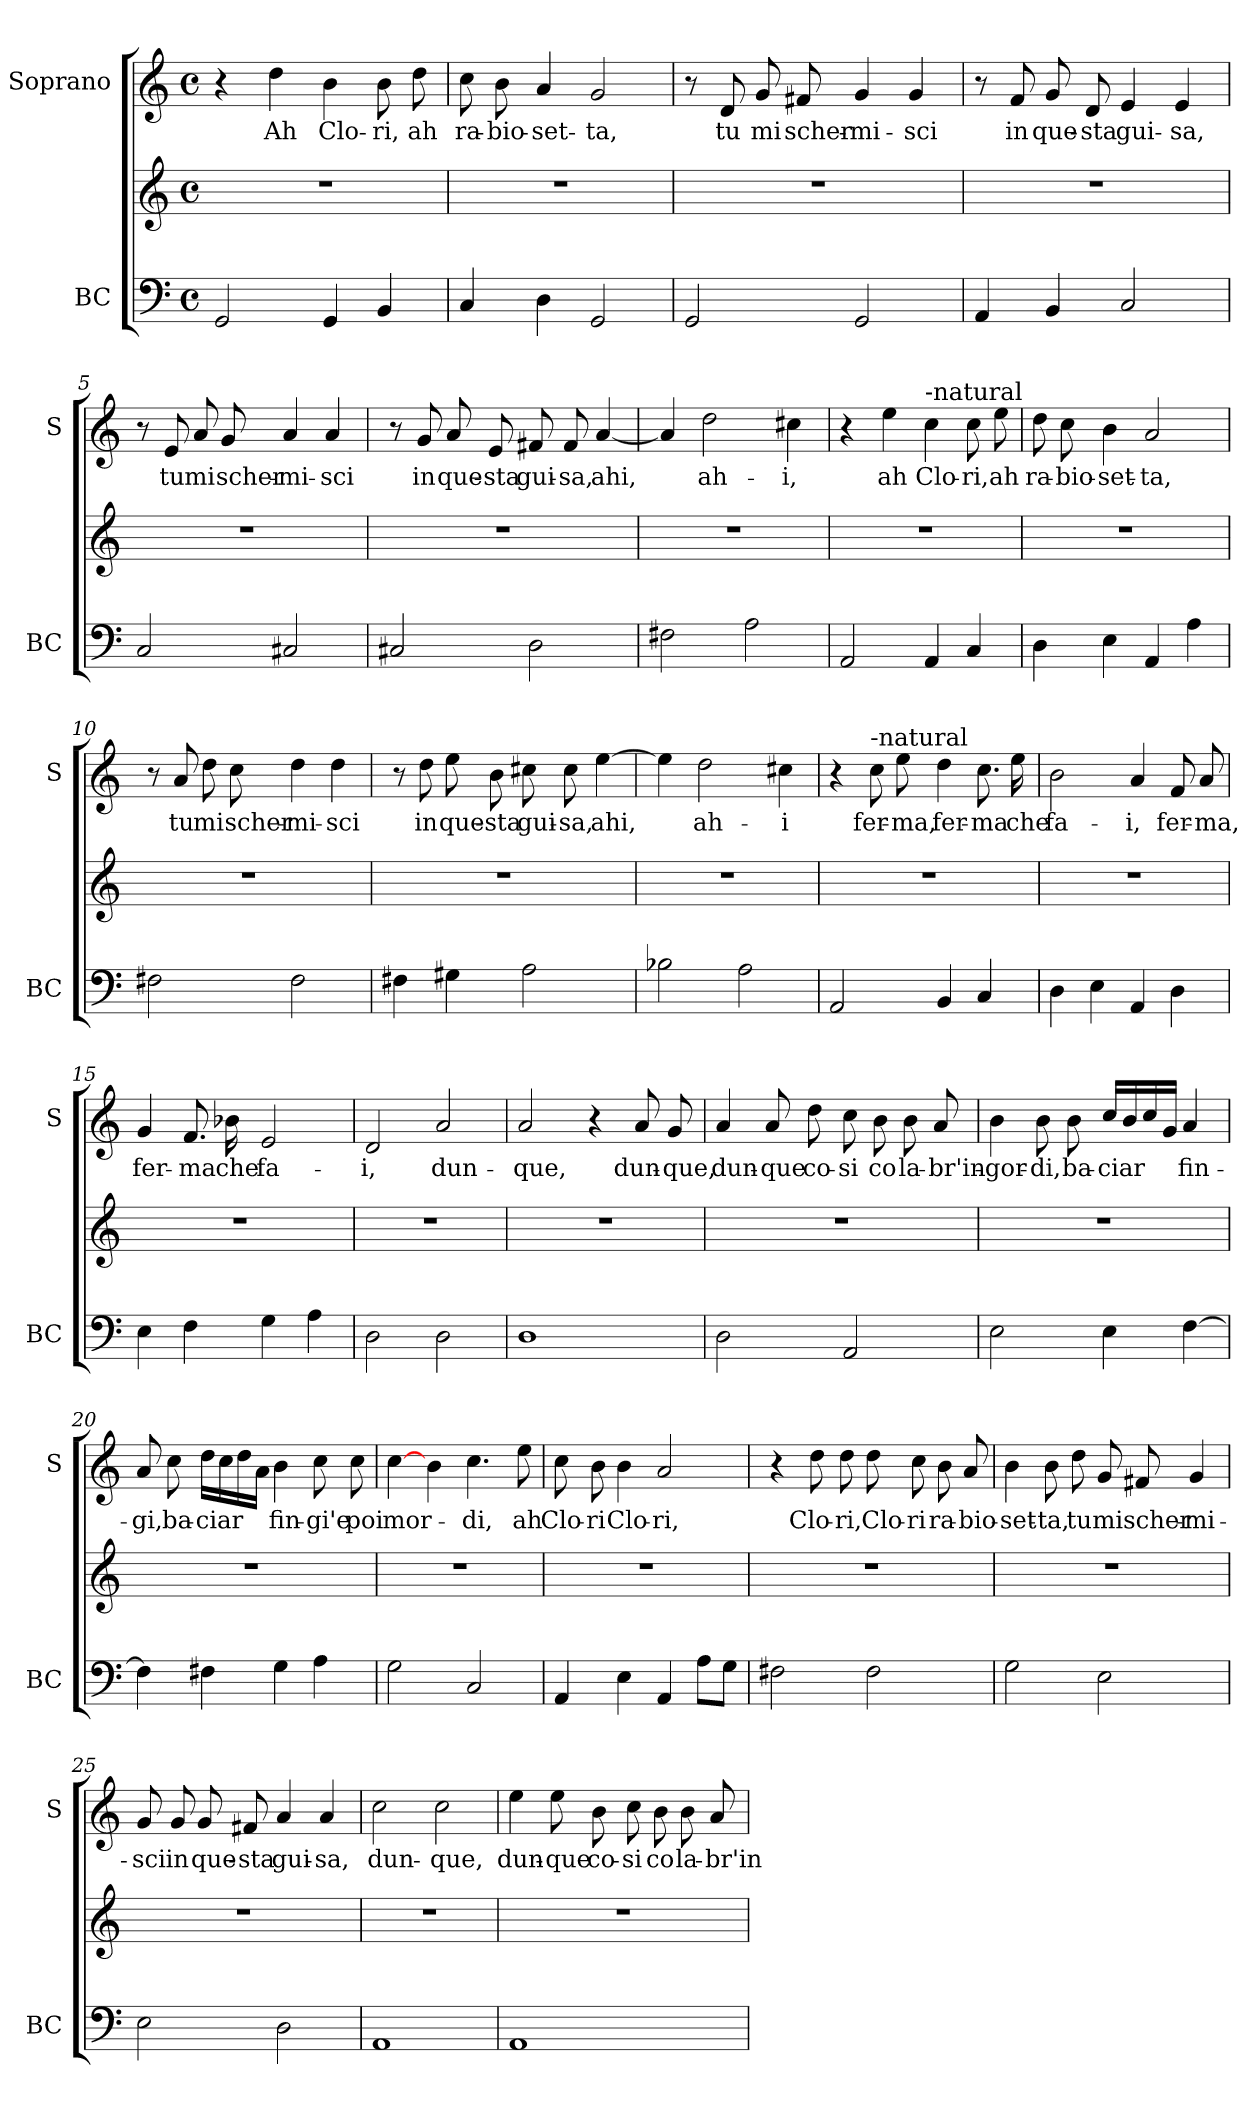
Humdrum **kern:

**kern	**kern	**kern	**text
*part2	*part2	*part1	*part1
*staff3	*staff2	*staff1	*staff1
*I"BC	*	*I"Soprano	*
*I'BC	*	*I'S	*
*clefF4	*clefG2	*clefG2	*
*k[]	*k[]	*k[]	*
*C:	*C:	*C:	*
*M4/4	*M4/4	*M4/4	*
*met(c)	*met(c)	*met(c)	*
=1	=1	=1	=1
2GG/	1r	4r	.
!	!	!	!LO:LY:b
.	.	4dd\	Ah
!	!	!	!LO:LY:b
4GG/	.	4b\	Clo-
!	!	!	!LO:LY:b
4BB/	.	8b\	-ri,
!	!	!	!LO:LY:b
.	.	8dd\	ah
=2	=2	=2	=2
!	!	!	!LO:LY:b
4C/	1r	8cc\	ra-
!	!	!	!LO:LY:b
.	.	8b\	-bio-
!	!	!	!LO:LY:b
4D\	.	4a/	-set-
!	!	!	!LO:LY:b
2GG/	.	2g/	-ta,
=3	=3	=3	=3
2GG/	1r	8r	.
!	!	!	!LO:LY:b
.	.	8d/	tu
!	!	!	!LO:LY:b
.	.	8g/	mi
!	!	!	!LO:LY:b
.	.	8f#X/	scher-
!	!	!	!LO:LY:b
2GG/	.	4g/	-mi-
!	!	!	!LO:LY:b
.	.	4g/	-sci
=4	=4	=4	=4
4AA/	1r	8r	.
!	!	!	!LO:LY:b
.	.	8f/	in
!	!	!	!LO:LY:b
4BB/	.	8g/	que-
!	!	!	!LO:LY:b
.	.	8d/	-sta
!	!	!	!LO:LY:b
2C/	.	4e/	gui-
!	!	!	!LO:LY:b
.	.	4e/	-sa,
!!LO:LB:g=z
=5	=5	=5	=5
2C/	1r	8r	.
!	!	!	!LO:LY:b
.	.	8e/	tu
!	!	!	!LO:LY:b
.	.	8a/	mi
!	!	!	!LO:LY:b
.	.	8g/	scher-
!	!	!	!LO:LY:b
2C#X/	.	4a/	-mi-
!	!	!	!LO:LY:b
.	.	4a/	-sci
=6	=6	=6	=6
2C#X/	1r	8r	.
!	!	!	!LO:LY:b
.	.	8g/	in
!	!	!	!LO:LY:b
.	.	8a/	que-
!	!	!	!LO:LY:b
.	.	8e/	-sta
!	!	!	!LO:LY:b
2D\	.	8f#X/	gui-
!	!	!	!LO:LY:b
.	.	8f#/	-sa,
!	!	!	!LO:LY:b
.	.	[4a/	ahi,
=7	=7	=7	=7
2F#X\	1r	4a/]	.
!	!	!	!LO:LY:b
.	.	2dd\	ah-
2A\	.	.	.
!	!	!	!LO:LY:b
.	.	4cc#X\	-i,
=8	=8	=8	=8
2AA/	1r	4r	.
!	!	!	!LO:LY:b
.	.	4ee\	ah
!	!	!LO:TX:a:t=-natural	!
!	!	!	!LO:LY:b
4AA/	.	4cc\	Clo-
!	!	!	!LO:LY:b
4C/	.	8cc\	-ri,
!	!	!	!LO:LY:b
.	.	8ee\	ah
=9	=9	=9	=9
!	!	!	!LO:LY:b
4D\	1r	8dd\	ra-
!	!	!	!LO:LY:b
.	.	8cc\	-bio-
!	!	!	!LO:LY:b
4E\	.	4b\	-set-
!	!	!	!LO:LY:b
4AA/	.	2a/	-ta,
4A\	.	.	.
!!LO:LB:g=z
=10	=10	=10	=10
2F#X\	1r	8r	.
!	!	!	!LO:LY:b
.	.	8a/	tu
!	!	!	!LO:LY:b
.	.	8dd\	mi
!	!	!	!LO:LY:b
.	.	8cc\	scher-
!	!	!	!LO:LY:b
2F#\	.	4dd\	-mi-
!	!	!	!LO:LY:b
.	.	4dd\	-sci
=11	=11	=11	=11
4F#X\	1r	8r	.
!	!	!	!LO:LY:b
.	.	8dd\	in
!	!	!	!LO:LY:b
4G#X\	.	8ee\	que-
!	!	!	!LO:LY:b
.	.	8b\	-sta
!	!	!	!LO:LY:b
2A\	.	8cc#X\	gui-
!	!	!	!LO:LY:b
.	.	8cc#\	-sa,
!	!	!	!LO:LY:b
.	.	[4ee\	ahi,
=12	=12	=12	=12
2B-X\	1r	4ee\]	.
!	!	!	!LO:LY:b
.	.	2dd\	ah-
2A\	.	.	.
!	!	!	!LO:LY:b
.	.	4cc#X\	-i
=13	=13	=13	=13
2AA/	1r	4r	.
!	!	!LO:TX:a:t=-natural	!
!	!	!	!LO:LY:b
.	.	8cc\	fer-
!	!	!	!LO:LY:b
.	.	8ee\	-ma,
!	!	!	!LO:LY:b
4BB/	.	4dd\	fer-
!	!	!	!LO:LY:b
4C/	.	8.cc\	-ma
!	!	!	!LO:LY:b
.	.	16ee\	che
=14	=14	=14	=14
!	!	!	!LO:LY:b
4D\	1r	2b\	fa-
4E\	.	.	.
!	!	!	!LO:LY:b
4AA/	.	4a/	-i,
!	!	!	!LO:LY:b
4D\	.	8f/	fer-
!	!	!	!LO:LY:b
.	.	8a/	-ma,
!!LO:PB:g=z
=15	=15	=15	=15
!	!	!	!LO:LY:b
4E\	1r	4g/	fer-
!	!	!	!LO:LY:b
4F\	.	8.f/	-ma
!	!	!	!LO:LY:b
.	.	16b-X\	che
!	!	!	!LO:LY:b
4G\	.	2e/	fa-
4A\	.	.	.
=16	=16	=16	=16
!	!	!	!LO:LY:b
2D\	1r	2d/	-i,
!	!	!	!LO:LY:b
2D\	.	2a/	dun-
=17	=17	=17	=17
!	!	!	!LO:LY:b
1D	1r	2a/	-que,
.	.	4r	.
!	!	!	!LO:LY:b
.	.	8a/	dun-
!	!	!	!LO:LY:b
.	.	8g/	-que,
=18	=18	=18	=18
!	!	!	!LO:LY:b
2D\	1r	4a/	dun-
!	!	!	!LO:LY:b
.	.	8a/	-que
!	!	!	!LO:LY:b
.	.	8dd\	co-
!	!	!	!LO:LY:b
2AA/	.	8cc\	-si
!	!	!	!LO:LY:b
.	.	8b\	co
!	!	!	!LO:LY:b
.	.	8b\	la-
!	!	!	!LO:LY:b
.	.	8a/	-br'in-
=19	=19	=19	=19
!	!	!	!LO:LY:b
2E\	1r	4b\	-gor-
!	!	!	!LO:LY:b
.	.	8b\	-di,
!	!	!	!LO:LY:b
.	.	8b\	ba-
!	!	!	!LO:LY:b
4E\	.	16cc/LL	-ciar
.	.	16b/	.
.	.	16cc/	.
.	.	16g/JJ	.
!	!	!	!LO:LY:b
[4F\	.	4a/	fin-
!!LO:LB:g=z
=20	=20	=20	=20
!	!	!	!LO:LY:b
4F\]	1r	8a/	-gi,
!	!	!	!LO:LY:b
.	.	8cc\	ba-
!	!	!	!LO:LY:b
4F#X\	.	16dd\LL	-ciar
.	.	16cc\	.
.	.	16dd\	.
.	.	16a\JJ	.
!	!	!	!LO:LY:b
4G\	.	4b\	fin-
!	!	!	!LO:LY:b
4A\	.	8cc\	-gi'e
!	!	!	!LO:LY:b
.	.	8cc\	poi
=21	=21	=21	=21
!	!	!	!LO:LY:b
2G\	1r	[4cc\	mor-
.	.	4b\	.
!	!	!	!LO:LY:b
2C/	.	4.cc\	-di,
!	!	!	!LO:LY:b
.	.	8ee\	ah
=22	=22	=22	=22
!	!	!	!LO:LY:b
4AA/	1r	8cc\	Clo-
!	!	!	!LO:LY:b
.	.	8b\	-ri
!	!	!	!LO:LY:b
4E\	.	4b\	Clo-
!	!	!	!LO:LY:b
4AA/	.	2a/	-ri,
8A\L	.	.	.
8G\J	.	.	.
=23	=23	=23	=23
2F#X\	1r	4r	.
!	!	!	!LO:LY:b
.	.	8dd\	Clo-
!	!	!	!LO:LY:b
.	.	8dd\	-ri,
!	!	!	!LO:LY:b
2F#\	.	8dd\	Clo-
!	!	!	!LO:LY:b
.	.	8cc\	-ri
!	!	!	!LO:LY:b
.	.	8b\	ra-
!	!	!	!LO:LY:b
.	.	8a/	-bio-
=24	=24	=24	=24
!	!	!	!LO:LY:b
2G\	1r	4b\	-set-
!	!	!	!LO:LY:b
.	.	8b\	-ta,
!	!	!	!LO:LY:b
.	.	8dd\	tu
!	!	!	!LO:LY:b
2E\	.	8g/	mi
!	!	!	!LO:LY:b
.	.	8f#X/	scher-
!	!	!	!LO:LY:b
.	.	4g/	-mi-
!!LO:LB:g=z
=25	=25	=25	=25
!	!	!	!LO:LY:b
2E\	1r	8g/	-sci
!	!	!	!LO:LY:b
.	.	8g/	in
!	!	!	!LO:LY:b
.	.	8g/	que-
!	!	!	!LO:LY:b
.	.	8f#X/	-sta
!	!	!	!LO:LY:b
2D\	.	4a/	gui-
!	!	!	!LO:LY:b
.	.	4a/	-sa,
=26	=26	=26	=26
!	!	!	!LO:LY:b
1AA	1r	2cc\	dun-
!	!	!	!LO:LY:b
.	.	2cc\	-que,
=27	=27	=27	=27
!	!	!	!LO:LY:b
1AA	1r	4ee\	dun-
!	!	!	!LO:LY:b
.	.	8ee\	-que
!	!	!	!LO:LY:b
.	.	8b\	co-
!	!	!	!LO:LY:b
.	.	8cc\	-si
!	!	!	!LO:LY:b
.	.	8b\	co
!	!	!	!LO:LY:b
.	.	8b\	la-
!	!	!	!LO:LY:b
.	.	8a/	-br'in-
=	=	=	=
*-	*-	*-	*-
